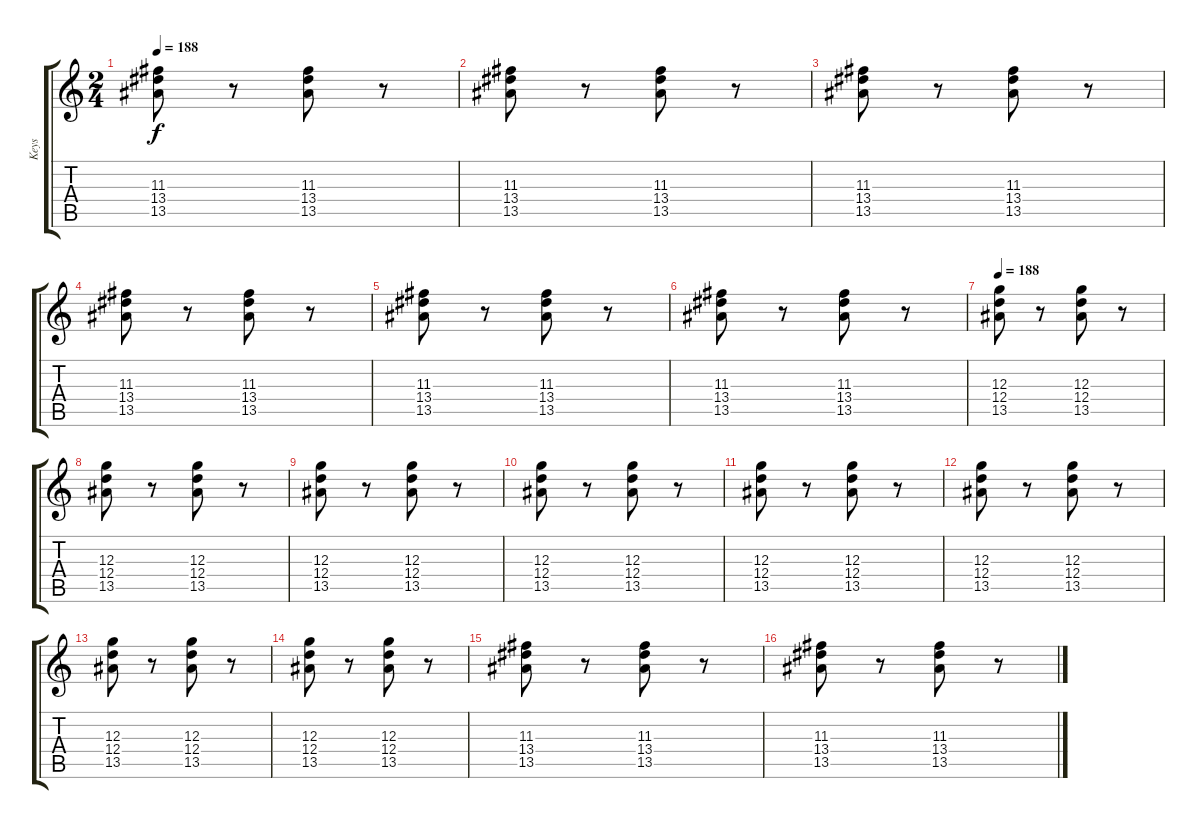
\track ("Keys" "Keys") {instrument acousticguitarnylon}
\staff {score tabs}
\tuning (E4 B3 G3 D3 A2 E2) {hide}
\ts (2 4)
\tempo 188
\clef g2
\ks c
(11.3 13.4 13.5).8{dy f} r.8 (11.3 13.4 13.5).8 r.8 |
(11.3 13.4 13.5).8 r.8 (11.3 13.4 13.5).8 r.8 |
(11.3 13.4 13.5).8 r.8 (11.3 13.4 13.5).8 r.8 |
(11.3 13.4 13.5).8 r.8 (11.3 13.4 13.5).8 r.8 |
(11.3 13.4 13.5).8 r.8 (11.3 13.4 13.5).8 r.8 |
(11.3 13.4 13.5).8 r.8 (11.3 13.4 13.5).8 r.8 |
\tempo 188
(12.3 12.4 13.5).8 r.8 (12.3 12.4 13.5).8 r.8 |
(12.3 12.4 13.5).8 r.8 (12.3 12.4 13.5).8 r.8 |
(12.3 12.4 13.5).8 r.8 (12.3 12.4 13.5).8 r.8 |
(12.3 12.4 13.5).8 r.8 (12.3 12.4 13.5).8 r.8 |
(12.3 12.4 13.5).8 r.8 (12.3 12.4 13.5).8 r.8 |
(12.3 12.4 13.5).8 r.8 (12.3 12.4 13.5).8 r.8 |
(12.3 12.4 13.5).8 r.8 (12.3 12.4 13.5).8 r.8 |
(12.3 12.4 13.5).8 r.8 (12.3 12.4 13.5).8 r.8 |
(11.3 13.4 13.5).8 r.8 (11.3 13.4 13.5).8 r.8 |
(11.3 13.4 13.5).8 r.8 (11.3 13.4 13.5).8 r.8
